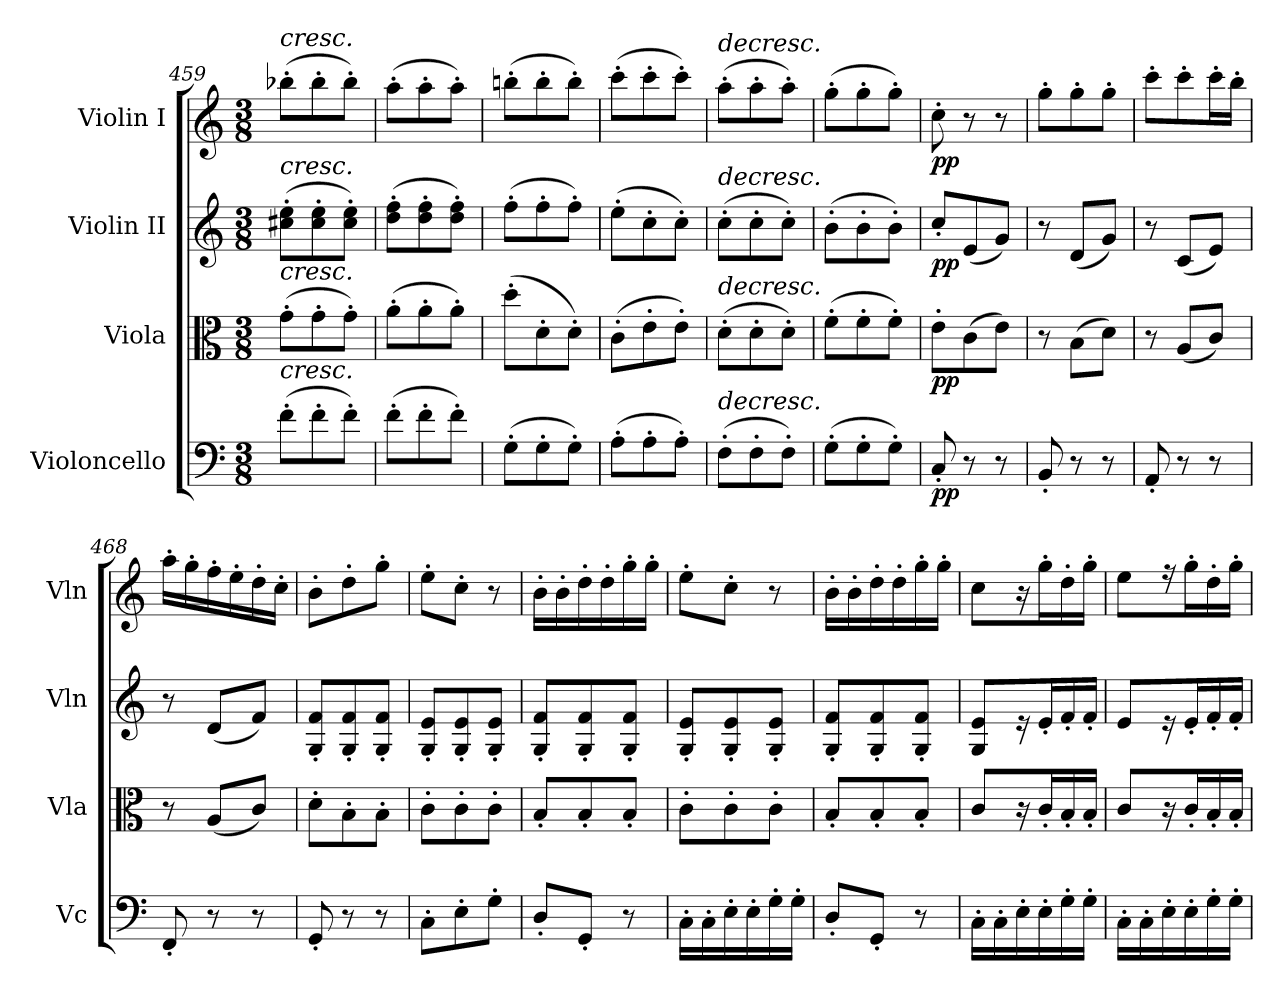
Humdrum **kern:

**kern	**dynam	**kern	**dynam	**kern	**dynam	**kern	**dynam
*part4	*part4	*part3	*part3	*part2	*part2	*part1	*part1
*staff4	*staff4	*staff3	*staff3	*staff2	*staff2	*staff1	*staff1
*I"Violoncello	*	*I"Viola	*	*I"Violin II	*	*I"Violin I	*
*I'Vc	*	*I'Vla	*	*I'Vln	*	*I'Vln	*
*clefF4	*	*clefC3	*	*clefG2	*	*clefG2	*
*k[]	*	*k[]	*	*k[]	*	*k[]	*
*M3/8	*	*M3/8	*	*M3/8	*	*M3/8	*
=459	=459	=459	=459	=459	=459	=459	=459
!	!	!	!	!	!	!LO:TX:a:i:t=cresc.	!
!	!	!	!	!LO:TX:a:i:t=cresc.	!	!	!
!	!	!LO:TX:a:i:t=cresc.	!	!	!	!	!
!LO:TX:a:i:t=cresc.	!	!	!	!	!	!	!
(8f'\L	.	(8g'\L	.	(8cc#X\' 8ee\'L	.	(8bb-X'\L	.
8f'\	.	8g'\	.	8cc#\' 8ee\'	.	8bb-'\	.
8f'\J)	.	8g'\J)	.	8cc#\' 8ee\'J)	.	8bb-'\J)	.
=460	=460	=460	=460	=460	=460	=460	=460
(8f'\L	.	(8a'\L	.	(8dd\' 8ff\'L	.	(8aa'\L	.
8f'\	.	8a'\	.	8dd\' 8ff\'	.	8aa'\	.
8f'\J)	.	8a'\J)	.	8dd\' 8ff\'J)	.	8aa'\J)	.
=461	=461	=461	=461	=461	=461	=461	=461
(8G'\L	.	(8dd'\L	.	(8ff'\L	.	(8bbn'\L	.
8G'\	.	8d'\	.	8ff'\	.	8bb'\	.
8G'\J)	.	8d'\J)	.	8ff'\J)	.	8bb'\J)	.
=462	=462	=462	=462	=462	=462	=462	=462
(8A'\L	.	(8c'\L	.	(8ee'\L	.	(8ccc'\L	.
8A'\	.	8e'\	.	8cc'\	.	8ccc'\	.
8A'\J)	.	8e'\J)	.	8cc'\J)	.	8ccc'\J)	.
!!LO:LB:g=z
=463	=463	=463	=463	=463	=463	=463	=463
!	!	!	!	!	!	!LO:TX:a:i:t=decresc.	!
!	!	!	!	!LO:TX:a:i:t=decresc.	!	!	!
!	!	!LO:TX:a:i:t=decresc.	!	!	!	!	!
!LO:TX:a:i:t=decresc.	!	!	!	!	!	!	!
(8F'\L	.	(8d'\L	.	(8cc'\L	.	(8aa'\L	.
8F'\	.	8d'\	.	8cc'\	.	8aa'\	.
8F'\J)	.	8d'\J)	.	8cc'\J)	.	8aa'\J)	.
=464	=464	=464	=464	=464	=464	=464	=464
(8G'\L	.	(8f'\L	.	(8b'\L	.	(8gg'\L	.
8G'\	.	8f'\	.	8b'\	.	8gg'\	.
8G'\J)	.	8f'\J)	.	8b'\J)	.	8gg'\J)	.
=465	=465	=465	=465	=465	=465	=465	=465
!	!LO:DY:b	!	!LO:DY:b	!	!LO:DY:b	!	!LO:DY:b
8C'/	pp	8e'\L	pp	8cc'/L	pp	8cc'\	pp
8r	.	(8c\	.	(8e/	.	8r	.
8r	.	8e\J)	.	8g/J)	.	8r	.
=466	=466	=466	=466	=466	=466	=466	=466
8BB'/	.	8r	.	8r	.	8gg'\L	.
8r	.	(8B\L	.	(8d/L	.	8gg'\	.
8r	.	8d\J)	.	8g/J)	.	8gg'\J	.
=467	=467	=467	=467	=467	=467	=467	=467
8AA'/	.	8r	.	8r	.	8ccc'\L	.
8r	.	(8A/L	.	(8c/L	.	8ccc'\	.
8r	.	8c/J)	.	8e/J)	.	16ccc'\L	.
.	.	.	.	.	.	16bb'\JJ	.
=468	=468	=468	=468	=468	=468	=468	=468
8FF'/	.	8r	.	8r	.	16aa'\LL	.
.	.	.	.	.	.	16gg'\	.
8r	.	(8A/L	.	(8d/L	.	16ff'\	.
.	.	.	.	.	.	16ee'\	.
8r	.	8c/J)	.	8f/J)	.	16dd'\	.
.	.	.	.	.	.	16cc'\JJ	.
=469	=469	=469	=469	=469	=469	=469	=469
8GG'/	.	8d'\L	.	8G/' 8f/'L	.	8b'\L	.
8r	.	8B'\	.	8G/' 8f/'	.	8dd'\	.
8r	.	8B'\J	.	8G/' 8f/'J	.	8gg'\J	.
=470	=470	=470	=470	=470	=470	=470	=470
8C'\L	.	8c'\L	.	8G/' 8e/'L	.	8ee'\L	.
8E'\	.	8c'\	.	8G/' 8e/'	.	8cc'\J	.
8G'\J	.	8c'\J	.	8G/' 8e/'J	.	8r	.
!!LO:LB:g=z
=471	=471	=471	=471	=471	=471	=471	=471
8D'/L	.	8B'/L	.	8G/' 8f/'L	.	16b'\LL	.
.	.	.	.	.	.	16b'\	.
8GG'/J	.	8B'/	.	8G/' 8f/'	.	16dd'\	.
.	.	.	.	.	.	16dd'\	.
8r	.	8B'/J	.	8G/' 8f/'J	.	16gg'\	.
.	.	.	.	.	.	16gg'\JJ	.
=472	=472	=472	=472	=472	=472	=472	=472
16C'\LL	.	8c'\L	.	8G/' 8e/'L	.	8ee'\L	.
16C'\	.	.	.	.	.	.	.
16E'\	.	8c'\	.	8G/' 8e/'	.	8cc'\J	.
16E'\	.	.	.	.	.	.	.
16G'\	.	8c'\J	.	8G/' 8e/'J	.	8r	.
16G'\JJ	.	.	.	.	.	.	.
=473	=473	=473	=473	=473	=473	=473	=473
8D'/L	.	8B'/L	.	8G/' 8f/'L	.	16b'\LL	.
.	.	.	.	.	.	16b'\	.
8GG'/J	.	8B'/	.	8G/' 8f/'	.	16dd'\	.
.	.	.	.	.	.	16dd'\	.
8r	.	8B'/J	.	8G/' 8f/'J	.	16gg'\	.
.	.	.	.	.	.	16gg'\JJ	.
=474	=474	=474	=474	=474	=474	=474	=474
16C'\LL	.	8c/L	.	8G/ 8e/L	.	8cc\L	.
16C'\	.	.	.	.	.	.	.
16E'\	.	16r	.	16r	.	16r	.
16E'\	.	16c'/L	.	16e'/L	.	16gg'\L	.
16G'\	.	16B'/	.	16f'/	.	16dd'\	.
16G'\JJ	.	16B'/JJ	.	16f'/JJ	.	16gg'\JJ	.
=475	=475	=475	=475	=475	=475	=475	=475
16C'\LL	.	8c/L	.	8e/L	.	8ee\L	.
16C'\	.	.	.	.	.	.	.
16E'\	.	16r	.	16r	.	16r	.
16E'\	.	16c'/L	.	16e'/L	.	16gg'\L	.
16G'\	.	16B'/	.	16f'/	.	16dd'\	.
16G'\JJ	.	16B'/JJ	.	16f'/JJ	.	16gg'\JJ	.
=	=	=	=	=	=	=	=
*-	*-	*-	*-	*-	*-	*-	*-
